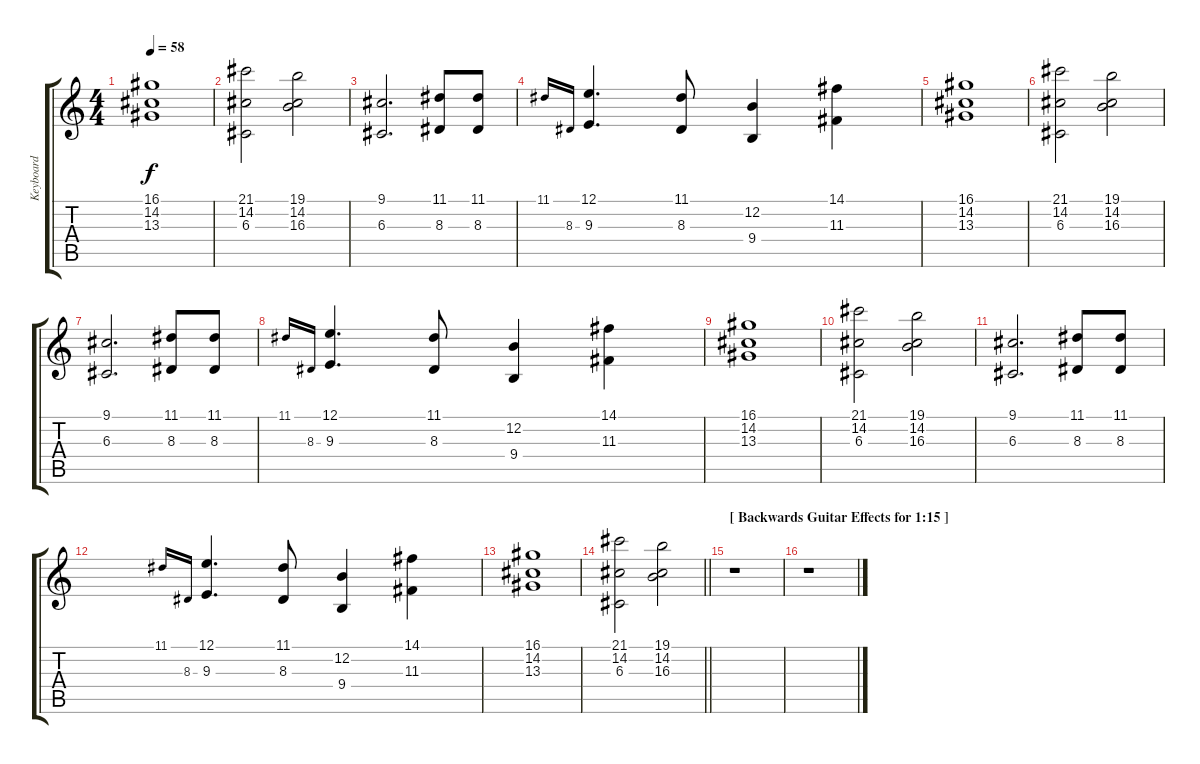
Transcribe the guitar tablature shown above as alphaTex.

\track ("Keyboard" "Keyboard") {instrument churchorgan}
\staff {score tabs}
\tuning (E4 B3 G3 D3 A2 E2) {hide}
\ts (4 4)
\tempo 58
\clef g2
\ks c
(16.1 14.2 13.3).1{dy f} |
(21.1 14.2 6.3).2 (19.1 14.2 16.3).2 |
(9.1 6.3).2{d} (11.1 8.3).8 (11.1 8.3).8 |
11.1.16{gr onbeat} 8.3.16{gr onbeat} (12.1 9.3).4{d} (11.1 8.3).8 (12.2 9.4).4 (14.1 11.3).4 |
(16.1 14.2 13.3).1 |
(21.1 14.2 6.3).2 (19.1 14.2 16.3).2 |
(9.1 6.3).2{d} (11.1 8.3).8 (11.1 8.3).8 |
11.1.16{gr onbeat} 8.3.16{gr onbeat} (12.1 9.3).4{d} (11.1 8.3).8 (12.2 9.4).4 (14.1 11.3).4 |
(16.1 14.2 13.3).1 |
(21.1 14.2 6.3).2 (19.1 14.2 16.3).2{volume 0} |
(9.1 6.3).2{d} (11.1 8.3).8 (11.1 8.3).8 |
11.1.16{gr onbeat} 8.3.16{gr onbeat} (12.1 9.3).4{d} (11.1 8.3).8 (12.2 9.4).4 (14.1 11.3).4 |
(16.1 14.2 13.3).1 |
\barLineRight lightlight
(21.1 14.2 6.3).2 (19.1 14.2 16.3).2 |
\section ("" "[ Backwards Guitar Effects for 1:15 ]")
r.1 |
r.1
